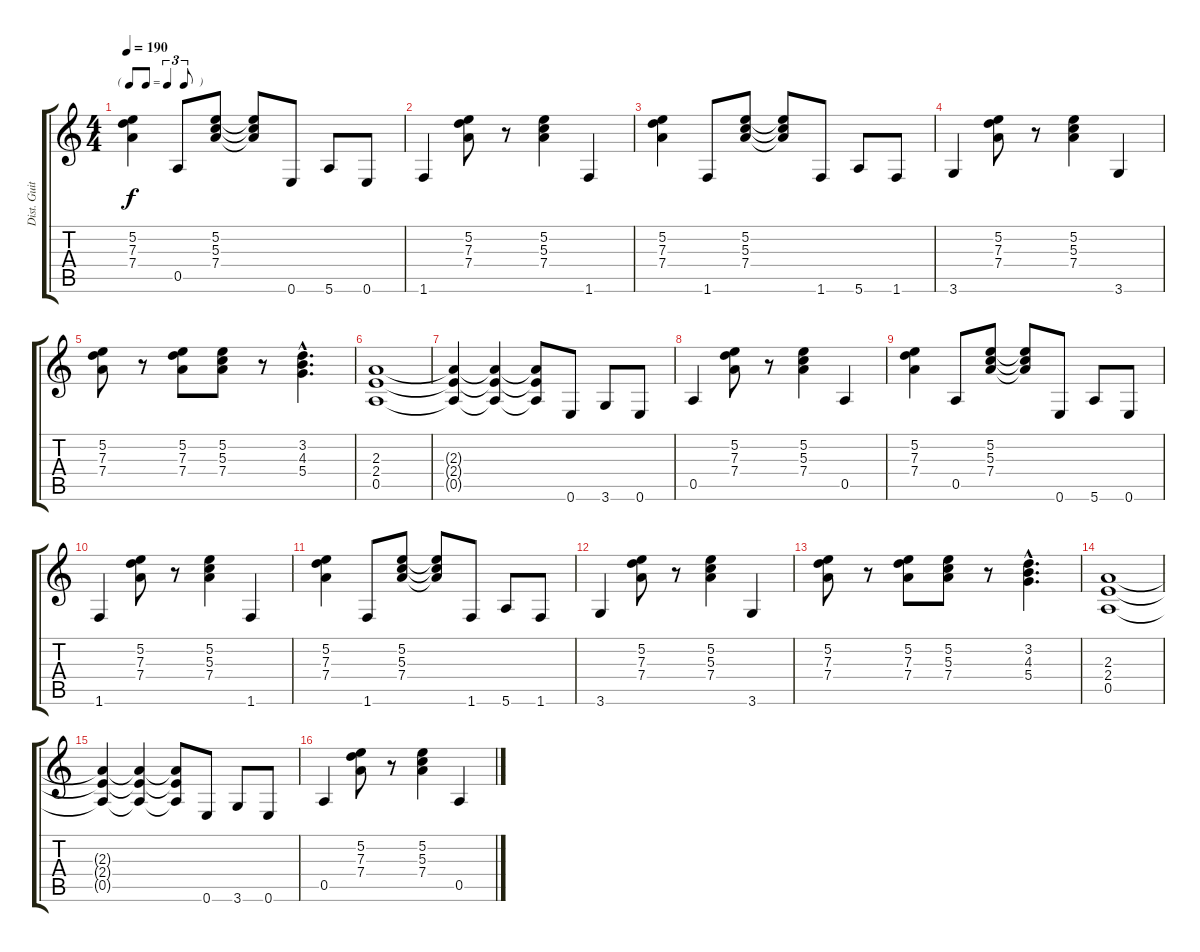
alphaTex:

\track ("Dist. Guitar 1" "Dist. Guit") {instrument overdrivenguitar}
\staff {score tabs}
\tuning (E4 B3 G3 D3 A2 E2) {hide}
\ts (4 4)
\tf triplet8th
\tempo 190
\clef g2
\ks c
(5.2 7.3 7.4).4{dy f} 0.5.8 (5.2 5.3 7.4).8 (5.2{t} 5.3{t} 7.4{t}).8 0.6.8 5.6.8 0.6.8 |
1.6.4 (5.2 7.3 7.4).8 r.8 (5.2 5.3 7.4).4 1.6.4 |
(5.2 7.3 7.4).4 1.6.8 (5.2 5.3 7.4).8 (5.2{t} 5.3{t} 7.4{t}).8 1.6.8 5.6.8 1.6.8 |
3.6.4 (5.2 7.3 7.4).8 r.8 (5.2 5.3 7.4).4 3.6.4 |
(5.2 7.3 7.4).8 r.8 (5.2 7.3 7.4).8 (5.2 5.3 7.4).8 r.8 (3.2{hac} 4.3{hac} 5.4{hac}).4{d} |
(2.3 2.4 0.5).1 |
(2.3{t} 2.4{t} 0.5{t}).4 (2.3{t} 2.4{t} 0.5{t}).4 (2.3{t} 2.4{t} 0.5{t}).8 0.6.8 3.6.8 0.6.8 |
0.5.4 (5.2 7.3 7.4).8 r.8 (5.2 5.3 7.4).4 0.5.4 |
(5.2 7.3 7.4).4 0.5.8 (5.2 5.3 7.4).8 (5.2{t} 5.3{t} 7.4{t}).8 0.6.8 5.6.8 0.6.8 |
1.6.4 (5.2 7.3 7.4).8 r.8 (5.2 5.3 7.4).4 1.6.4 |
(5.2 7.3 7.4).4 1.6.8 (5.2 5.3 7.4).8 (5.2{t} 5.3{t} 7.4{t}).8 1.6.8 5.6.8 1.6.8 |
3.6.4 (5.2 7.3 7.4).8 r.8 (5.2 5.3 7.4).4 3.6.4 |
(5.2 7.3 7.4).8 r.8 (5.2 7.3 7.4).8 (5.2 5.3 7.4).8 r.8 (3.2{hac} 4.3{hac} 5.4{hac}).4{d} |
(2.3 2.4 0.5).1 |
(2.3{t} 2.4{t} 0.5{t}).4 (2.3{t} 2.4{t} 0.5{t}).4 (2.3{t} 2.4{t} 0.5{t}).8 0.6.8 3.6.8 0.6.8 |
0.5.4 (5.2 7.3 7.4).8 r.8 (5.2 5.3 7.4).4 0.5.4
